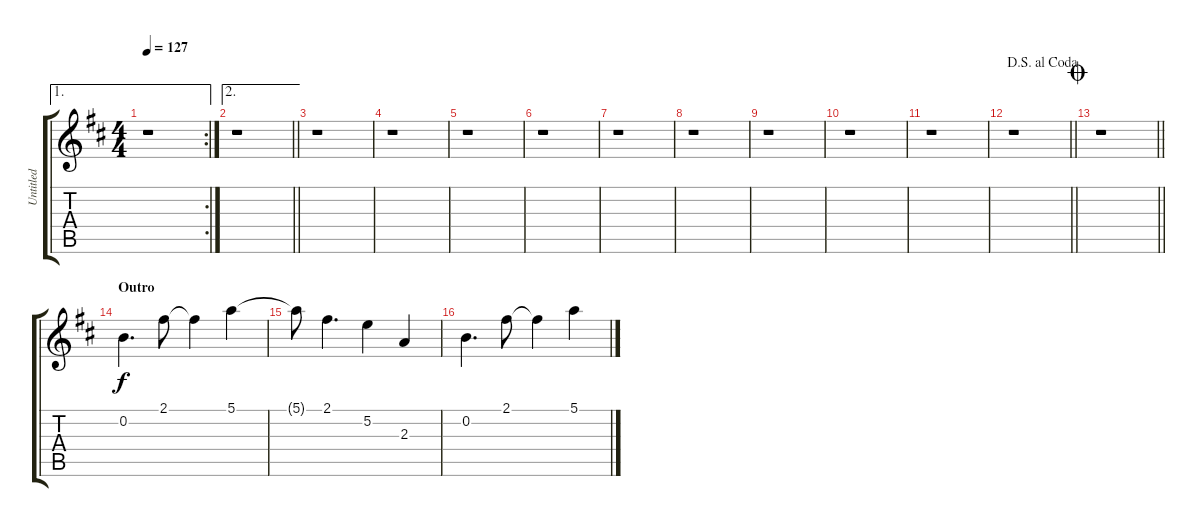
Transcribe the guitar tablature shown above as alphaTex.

\track ("Untitled" "Untitled") {instrument acousticguitarsteel}
\staff {score tabs}
\tuning (E4 B3 G3 D3 A2 E2) {hide}
\ae 1
\rc 2
\ts (4 4)
\tempo 127
\clef g2
\ks d
r.1{dy f} |
\ae 2
\barLineRight lightlight
r.1 |
r.1 |
r.1 |
r.1 |
r.1 |
r.1 |
r.1 |
r.1 |
r.1 |
r.1 |
\jump dalsegnoalcoda
\barLineRight lightlight
r.1 |
\jump coda
\barLineRight lightlight
r.1 |
\section ("" "Outro")
0.2.4{d} 2.1.8 2.1{t}.4 5.1.4 |
5.1{t}.8 2.1.4{d} 5.2.4 2.3.4 |
0.2.4{d} 2.1.8 2.1{t}.4 5.1.4
